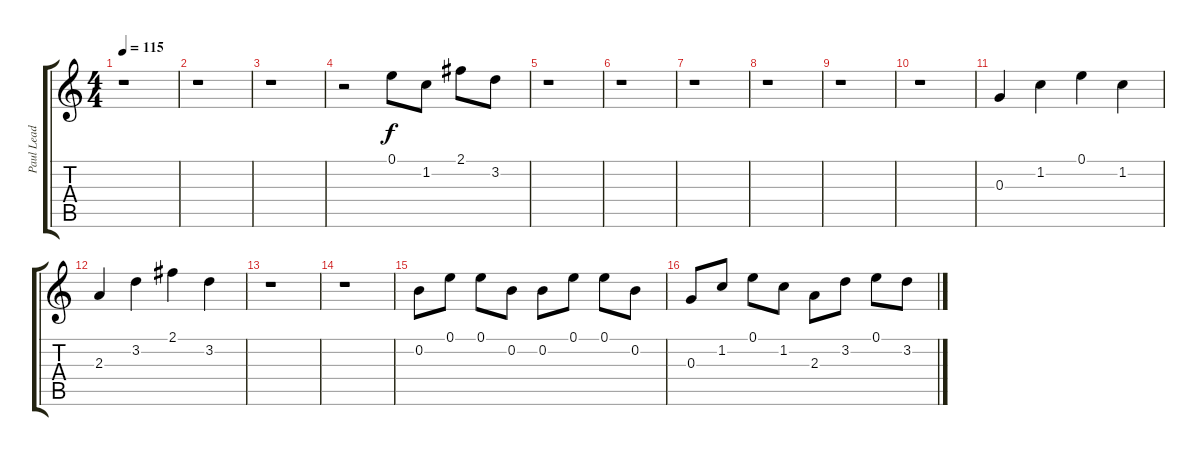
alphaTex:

\track ("Paul Lead" "Paul Lead") {instrument distortionguitar}
\staff {score tabs}
\tuning (E4 B3 G3 D3 A2 E2) {hide}
\ts (4 4)
\tempo 115
\clef g2
\ks c
r.1{dy f} |
r.1 |
r.1 |
r.2 0.1.8 1.2.8 2.1.8 3.2.8 |
r.1 |
r.1 |
r.1 |
r.1 |
r.1 |
r.1 |
0.3.4 1.2.4 0.1.4 1.2.4 |
2.3.4 3.2.4 2.1.4 3.2.4 |
r.1 |
r.1 |
0.2.8 0.1.8 0.1.8 0.2.8 0.2.8 0.1.8 0.1.8 0.2.8 |
0.3.8 1.2.8 0.1.8 1.2.8 2.3.8 3.2.8 0.1.8 3.2.8
